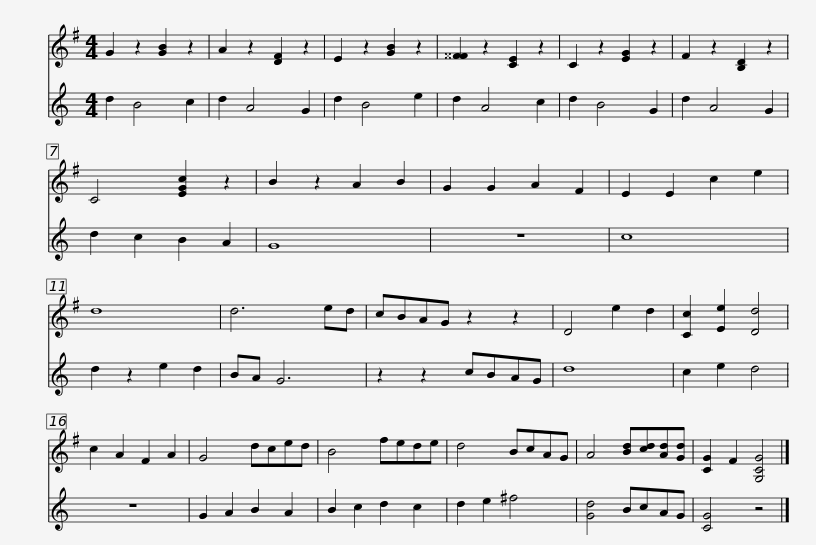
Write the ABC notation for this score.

X:1
%%score 1 2
L:1/8
M:4/4
I:linebreak $
K:G
V:1 treble
V:2 treble
V:1
 G2 z2 [GB]2 z2 | A2 z2 [DF]2 z2 | E2 z2 [GB]2 z2 | [F^^F]2 z2 [CE]2 z2 | C2 z2 [EG]2 z2 | %5
 F2 z2 [B,D]2 z2 | C4 [EGc]2 z2 | B2 z2 A2 B2 |$ G2 G2 A2 F2 | E2 E2 c2 e2 | %10
 d8 | d6 ed | cBAG z2 z2 | D4 e2 d2 | [Cc]2 [Ee]2 [Dd]4 | %15
 c2 A2 F2 A2 |$ G4 dced | B4 fede | d4 BcAG | A4 [Bd][cd][Ad][Gd] | %20
 [CG]2 F2 [G,CG]4 |] %21
V:2
[K:C] d2 B4 c2 | d2 A4 G2 | d2 B4 e2 | d2 A4 c2 | d2 B4 G2 | %5
 d2 A4 G2 | d2 c2 B2 A2 | G8 |$ z8 | c8 | %10
 d2 z2 e2 d2 | BA G6 | z2 z2 cBAG | d8 | c2 e2 d4 | %15
 z8 |$ G2 A2 B2 A2 | B2 c2 d2 c2 | d2 e2 ^f4 | [Gd]4 BcAG | %20
 [CG]4 z4 |] %21
